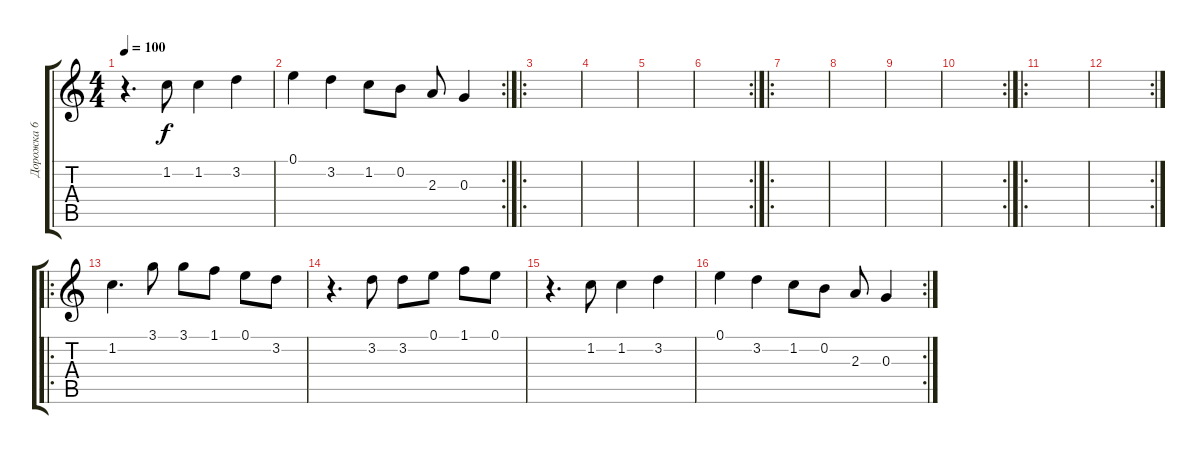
\track ("Дорожка 6" "Дорожка 6") {instrument acousticguitarsteel}
\staff {score tabs}
\tuning (E4 B3 G3 D3 A2 E2) {hide}
\ts (4 4)
\tempo 100
\clef g2
\ks c
r.4{d dy f} 1.2.8 1.2.4 3.2.4 |
\rc 2
0.1.4 3.2.4 1.2.8 0.2.8 2.3.8 0.3.4 |
\ro
|
|
|
\rc 2
|
\ro
|
|
|
\rc 2
|
\ro
|
\rc 2
|
\ro
1.2.4{d} 3.1.8 3.1.8 1.1.8 0.1.8 3.2.8 |
r.4{d} 3.2.8 3.2.8 0.1.8 1.1.8 0.1.8 |
r.4{d} 1.2.8 1.2.4 3.2.4 |
\rc 2
0.1.4 3.2.4 1.2.8 0.2.8 2.3.8 0.3.4
